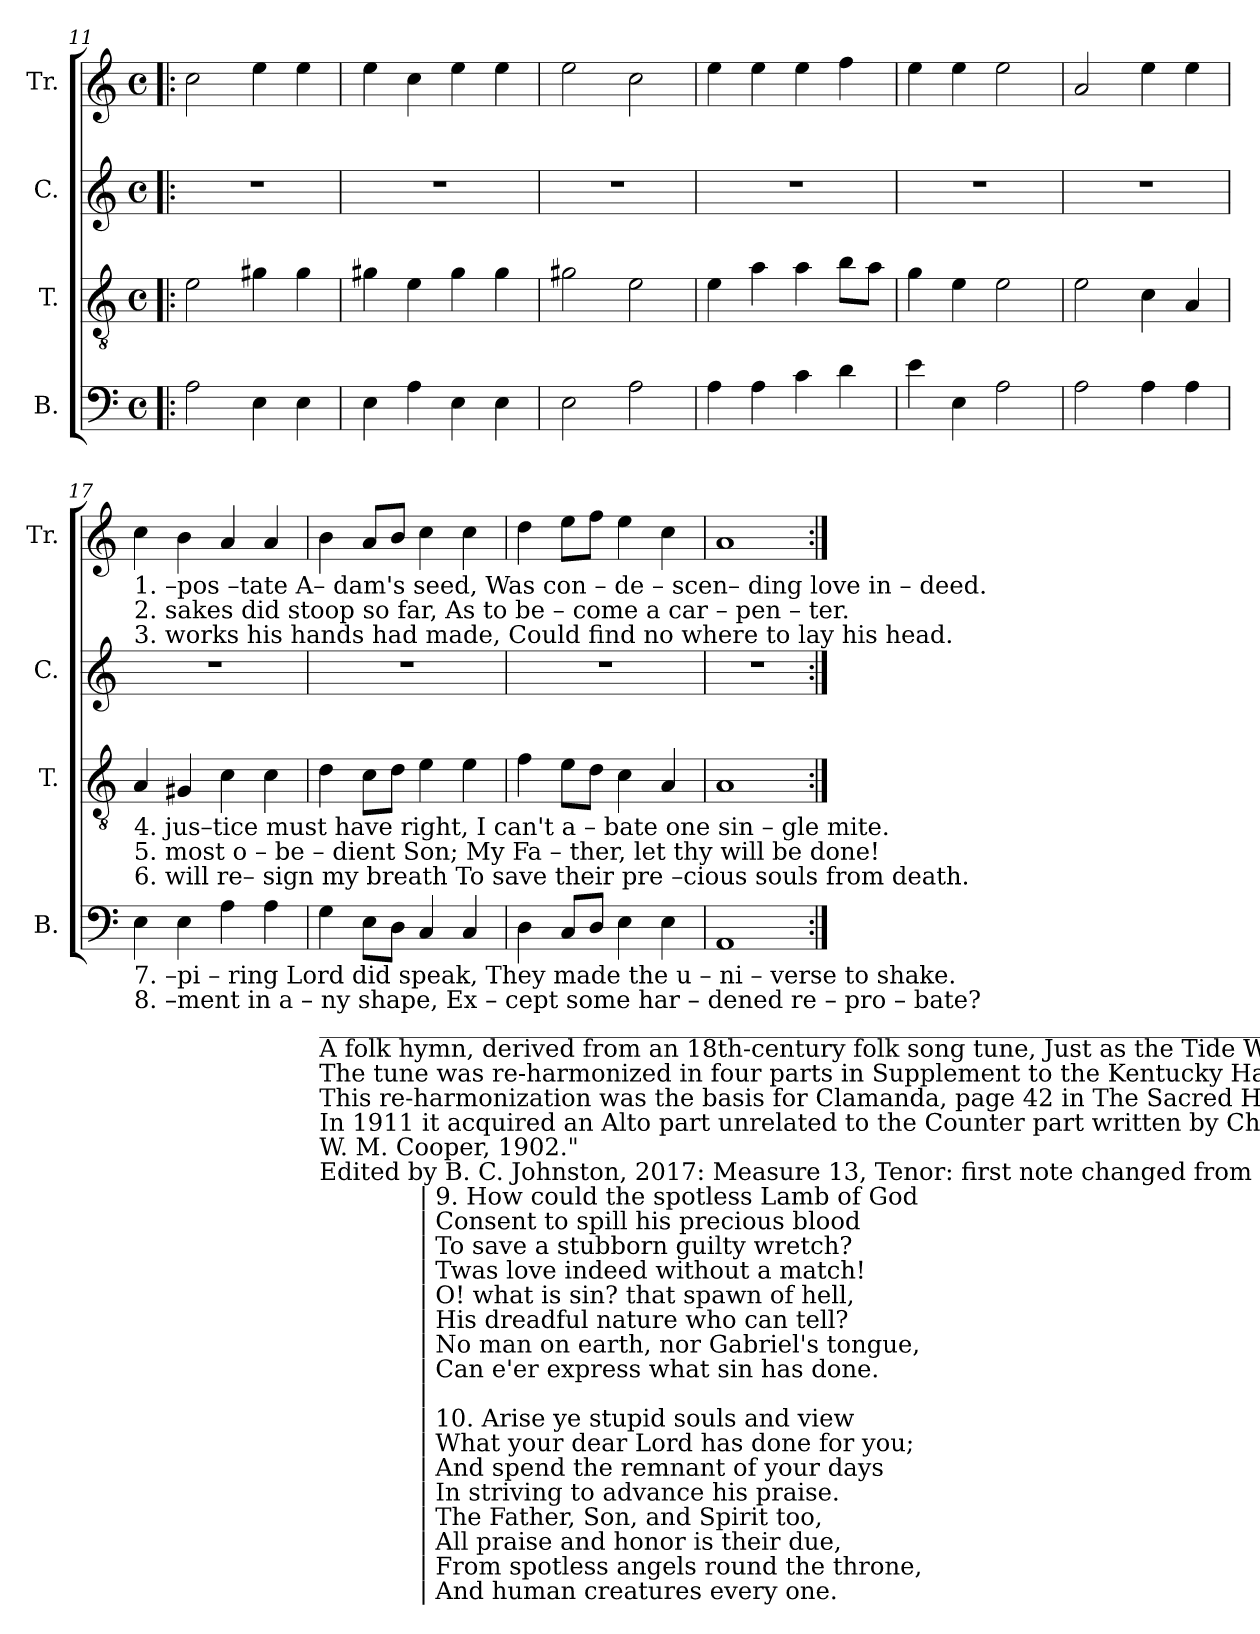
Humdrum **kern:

**kern	**kern	**kern	**kern
*part4	*part3	*part2	*part1
*staff4	*staff3	*staff2	*staff1
*I"B.	*I"T.	*I"C.	*I"Tr.
*I'B.	*I'T.	*I'C.	*I'Tr.
*clefF4	*clefGv2	*clefG2	*clefG2
*k[]	*k[]	*k[]	*k[]
*M4/4	*M4/4	*M4/4	*M4/4
*met(c)	*met(c)	*met(c)	*met(c)
=11!|:	=11!|:	=11!|:	=11!|:
2A\	2e\	1r	2cc\
4E\	4g#X\	.	4ee\
4E\	4g#\	.	4ee\
=12	=12	=12	=12
4E\	4g#X\	1r	4ee\
4A\	4e\	.	4cc\
4E\	4g#\	.	4ee\
4E\	4g#\	.	4ee\
=13	=13	=13	=13
2E\	2g#X\	1r	2ee\
2A\	2e\	.	2cc\
=14	=14	=14	=14
4A\	4e\	1r	4ee\
4A\	4a\	.	4ee\
4c\	4a\	.	4ee\
4d\	8b\L	.	4ff\
.	8a\J	.	.
=15	=15	=15	=15
4e\	4g\	1r	4ee\
4E\	4e\	.	4ee\
2A\	2e\	.	2ee\
=16	=16	=16	=16
2A\	2e\	1r	2a/
4A\	4c\	.	4ee\
4A\	4A/	.	4ee\
!!LO:LB:g=z
=17	=17	=17	=17
!	!	!	!LO:TX:b:t=1. –pos –tate  A– dam's  seed,    Was   con – de  –  scen– ding   love   in   –   deed.
!	!	!	!LO:TX:b:t=2.  sakes  did   stoop  so    far,        As      to      be  –  come   a       car  –  pen  –  ter.
!	!	!	!LO:TX:b:t=3. works  his hands had made,   Could  find  no     where   to     lay      his      head.
!	!LO:TX:b:t=4. jus–tice   must  have   right,    I        can't    a   –   bate   one     sin  – gle      mite.	!	!
!	!LO:TX:b:t=5. most  o – be – dient    Son;    My    Fa  –  ther,    let       thy    will     be     done!	!	!
!	!LO:TX:b:t=6. will    re– sign   my     breath    To     save   their    pre –cious  souls  from death.	!	!
!LO:TX:b:t=7. –pi – ring  Lord  did   speak,   They  made  the    u   –   ni –  verse    to     shake.	!	!	!
!LO:TX:b:t=8. –ment  in    a   –    ny   shape,    Ex – cept  some  har – dened   re – pro –  bate?	!	!	!
4E\	4A/	1r	4cc\
4E\	4G#X/	.	4b\
4A\	4c\	.	4a/
4A\	4c\	.	4a/
=18	=18	=18	=18
!LO:TX:b:t=_____________________________________________________________________________________________________	!	!	!
!LO:TX:b:t=A folk hymn, derived from an 18th-century folk song tune, Just as the Tide Was A-Flowing (Jackson 1953b, No. 119; Steel and Hulan 2010).	!	!	!
!LO:TX:b:t=The tune was re-harmonized in four parts in Supplement to the Kentucky Harmony, 1820, renamed Clamanda and attributed to "Chapin."	!	!	!
!LO:TX:b:t=This re-harmonization was the basis for Clamanda, page 42 in The Sacred Harp, 1844 to the present, from 1844-1911 reduced to  three parts.	!	!	!
!LO:TX:b:t=In 1911 it acquired an Alto part unrelated to the Counter part written by Chapin; Warren Steel (web addenda to The Makers) says "Alto after	!	!	!
!LO:TX:b:t=W. M. Cooper, 1902."	!	!	!
!LO:TX:b:t=Edited by B. C. Johnston, 2017&colon;  Measure 13, Tenor&colon; first note changed from G to G#.	!	!	!
4G\	4d\	1r	4b\
8E\L	8c\L	.	8a/L
8D\J	8d\J	.	8b/J
!LO:TX:b:t=| 9. How could the spotless Lamb of God	!	!	!
!LO:TX:b:t=| Consent to spill his precious blood	!	!	!
!LO:TX:b:t=| To save a stubborn guilty wretch?	!	!	!
!LO:TX:b:t=| Twas love indeed without a match!	!	!	!
!LO:TX:b:t=| O! what is sin? that spawn of hell,	!	!	!
!LO:TX:b:t=| His dreadful nature who can tell?	!	!	!
!LO:TX:b:t=| No man on earth, nor Gabriel's tongue,	!	!	!
!LO:TX:b:t=| Can e'er express what sin has done.	!	!	!
!LO:TX:b:t=|	!	!	!
!LO:TX:b:t=| 10. Arise ye stupid souls and view	!	!	!
!LO:TX:b:t=| What your dear Lord has done for you;	!	!	!
!LO:TX:b:t=| And spend the remnant of your days	!	!	!
!LO:TX:b:t=| In striving to advance his praise.	!	!	!
!LO:TX:b:t=| The Father, Son, and Spirit too,	!	!	!
!LO:TX:b:t=| All praise and honor is their due,	!	!	!
!LO:TX:b:t=| From spotless angels round the throne,	!	!	!
!LO:TX:b:t=| And human creatures every one.	!	!	!
4C/	4e\	.	4cc\
4C/	4e\	.	4cc\
=19	=19	=19	=19
4D\	4f\	1r	4dd\
8C/L	8e\L	.	8ee\L
8D/J	8d\J	.	8ff\J
4E\	4c\	.	4ee\
4E\	4A/	.	4cc\
=20	=20	=20	=20
1AA	1A	1r	1a
=:|!	=:|!	=:|!	=:|!
*-	*-	*-	*-
